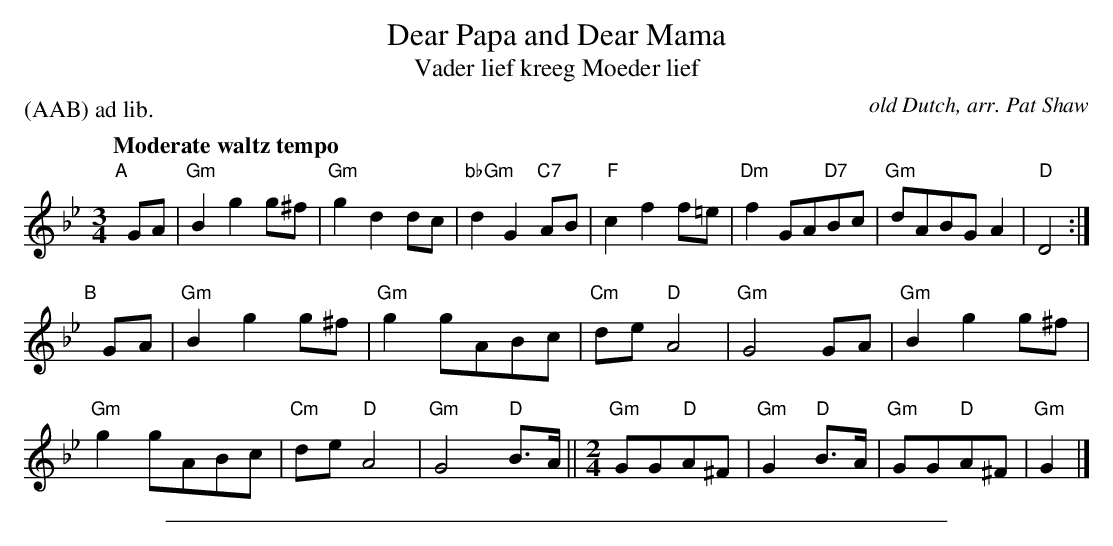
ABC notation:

X:1
T: Dear Papa and Dear Mama
T: Vader lief kreeg Moeder lief
C: old Dutch, arr. Pat Shaw
P: (AAB) ad lib.
Q: "Moderate waltz tempo"
M: 3/4
L: 1/8
K: Gm
"A"[|] GA |\
"Gm"B2g2g^f | "Gm"g2d2dc | "bbGm"d2G2"C7"AB | "F"c2f2f=e | "Dm"f2GA"D7"Bc | "Gm"dABGA2 | "D"D4 :|
"B"[|] GA | "Gm"B2g2g^f | "Gm"g2gABc | "Cm"de"D"A4 | "Gm"G4GA | "Gm"B2g2g^f |
"Gm"g2gABc | "Cm"de"D"A4 | "Gm"G4 "D"B>A ||[M:2/4] "Gm"GG"D"A^F | "Gm"G2"D"B>A | "Gm"GG"D"A^F | "Gm"G2 |]
